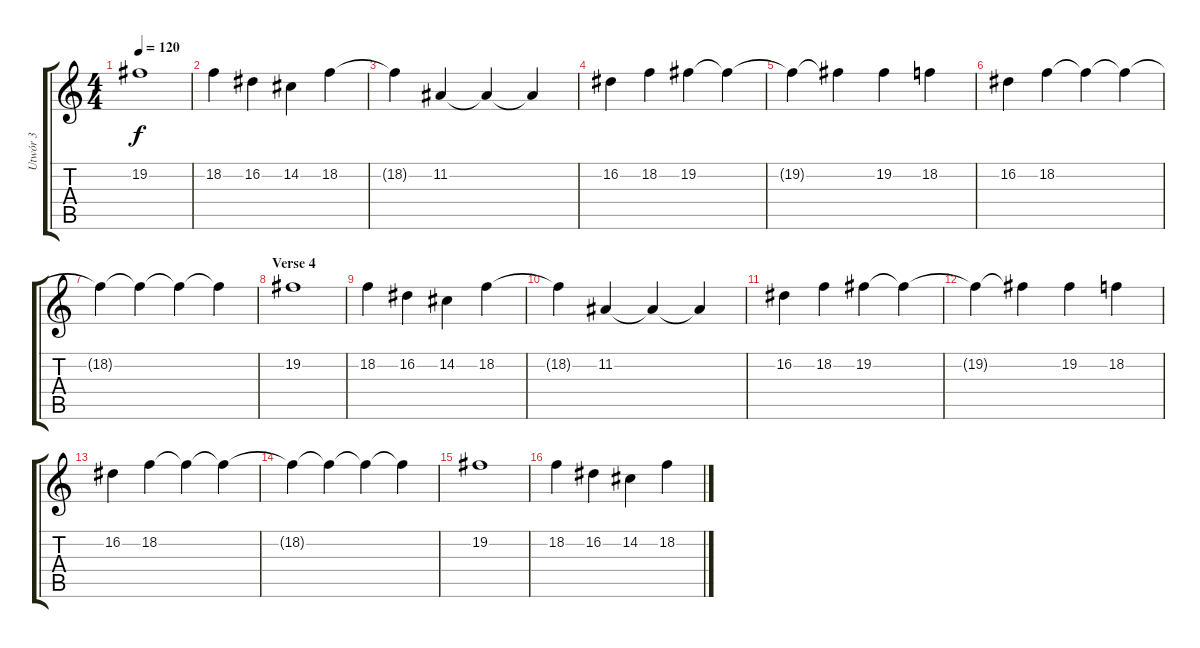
\track ("Utwór 3" "Utwór 3") {instrument stringensemble1}
\staff {score tabs}
\tuning (E4 B3 G3 D3 A2 E2) {hide}
\ts (4 4)
\tempo 120
\clef g2
\ks c
19.2.1{dy f} |
18.2.4 16.2.4 14.2.4 18.2.4 |
18.2{t}.4 11.2.4 11.2{t}.4 11.2{t}.4 |
16.2.4 18.2.4 19.2.4 19.2{t}.4 |
19.2{t}.4 19.2{t}.4 19.2.4 18.2.4 |
16.2.4 18.2.4 18.2{t}.4 18.2{t}.4 |
18.2{t}.4 18.2{t}.4 18.2{t}.4 18.2{t}.4 |
\section ("" "Verse 4")
19.2.1 |
18.2.4 16.2.4 14.2.4 18.2.4 |
18.2{t}.4 11.2.4 11.2{t}.4 11.2{t}.4 |
16.2.4 18.2.4 19.2.4 19.2{t}.4 |
19.2{t}.4 19.2{t}.4 19.2.4 18.2.4 |
16.2.4 18.2.4 18.2{t}.4 18.2{t}.4 |
18.2{t}.4 18.2{t}.4 18.2{t}.4 18.2{t}.4 |
19.2.1 |
18.2.4 16.2.4 14.2.4 18.2.4
